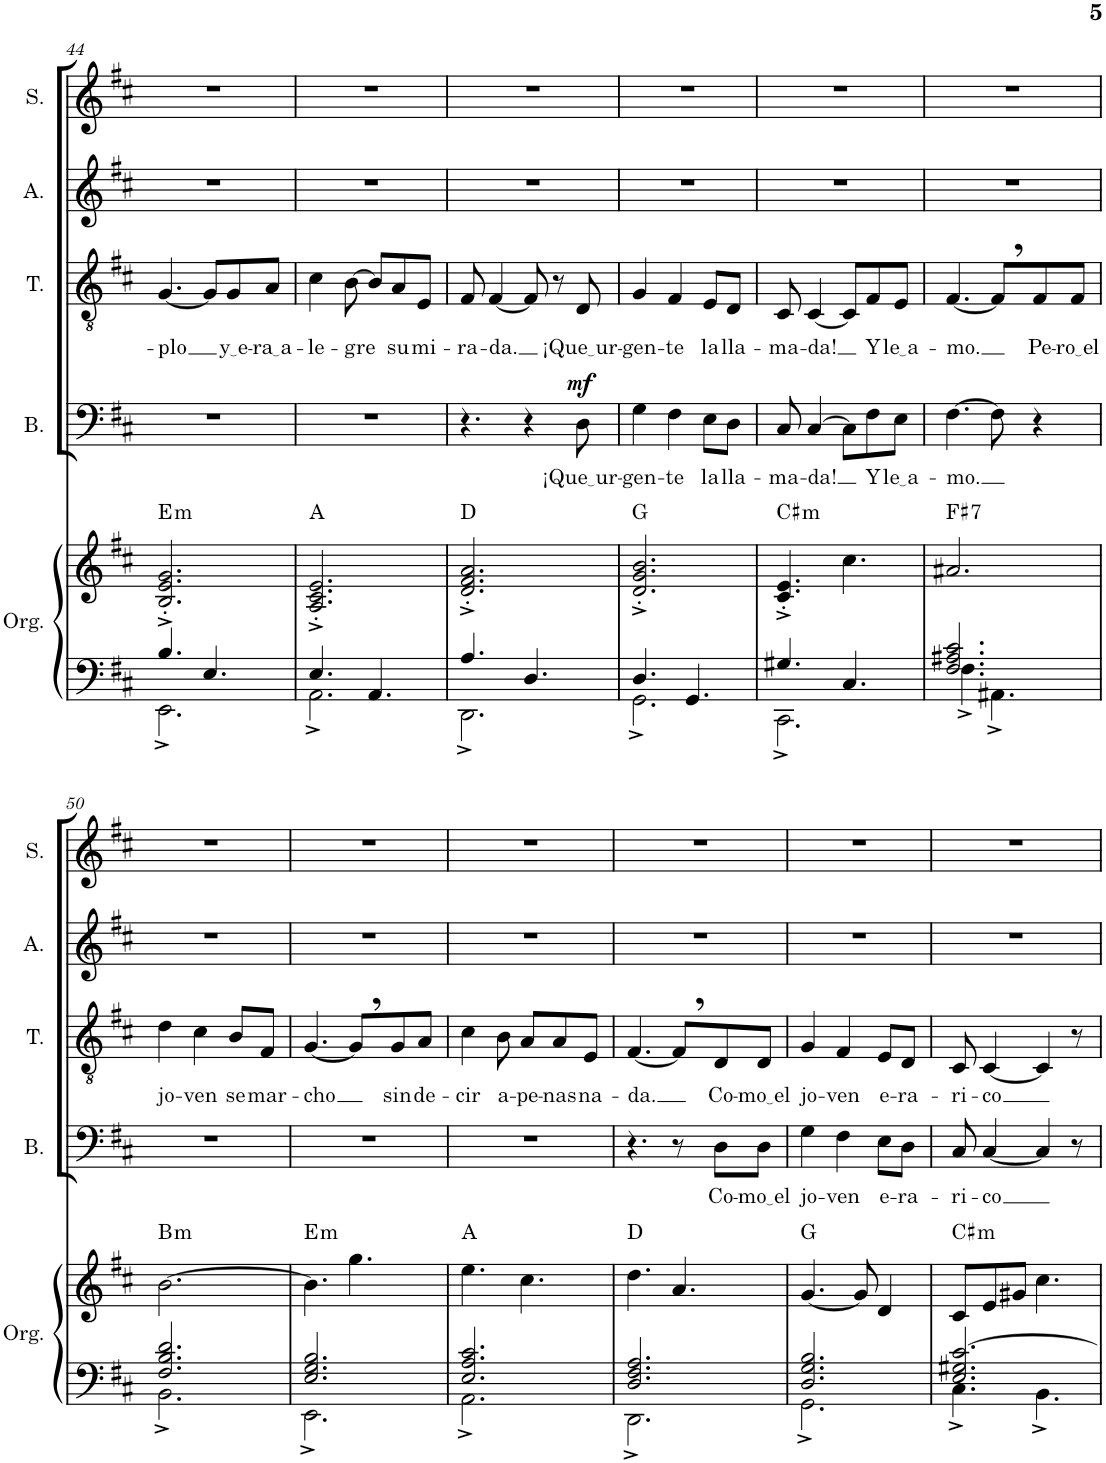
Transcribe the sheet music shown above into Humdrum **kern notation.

**kern	**kern	**harte	**kern	**text	**dynam	**kern	**text	**kern	**kern
*part5	*part5	*part5	*part4	*part4	*part4	*part3	*part3	*part2	*part1
*staff6	*staff5	*	*staff4	*staff4	*staff4	*staff3	*staff3	*staff2	*staff1
*I"Órgano	*	*	*I"Bajo	*	*	*I"Tenor	*	*I"Alto	*I"Soprano
*	*	*	*I'B.	*	*	*I'T.	*	*I'A.	*I'S.
!!LO:PB:g=z
*clefF4	*clefG2	*	*clefF4	*	*	*clefGv2	*	*clefG2	*clefG2
*k[f#c#]	*k[f#c#]	*	*k[f#c#]	*	*	*k[f#c#]	*	*k[f#c#]	*k[f#c#]
*M6/8	*M6/8	*	*M6/8	*	*	*M6/8	*	*M6/8	*M6/8
=44	=44	=44	=44	=44	=44	=44	=44	=44	=44
*^	*	*	*	*	*	*	*	*	*
!	!	!	!LO:H:kt=m	!	!	!	!	!LO:LY:b	!	!
4.B/	2.EE^\	2.B/'^ 2.e/'^ 2.g/'^	E:min	2.r	.	.	[4.G/	-plo	2.r	2.r
4.E/	.	.	.	.	.	.	8G/L]	.	.	.
!	!	!	!	!	!	!	!	!LO:LY:b	!	!
.	.	.	.	.	.	.	8G/	y e	.	.
!	!	!	!	!	!	!	!	!LO:LY:b	!	!
.	.	.	.	.	.	.	8A/J	ra a	.	.
=45	=45	=45	=45	=45	=45	=45	=45	=45	=45	=45
!	!	!	!	!	!	!	!	!LO:LY:b	!	!
4.E/	2.AA^\	2.A/'^ 2.c#/'^ 2.e/'^	A:maj	2.r	.	.	4c#\	-le-	2.r	2.r
!	!	!	!	!	!	!	!	!LO:LY:b	!	!
.	.	.	.	.	.	.	[8B\	-gre	.	.
4.AA/	.	.	.	.	.	.	8B/L]	.	.	.
!	!	!	!	!	!	!	!	!LO:LY:b	!	!
.	.	.	.	.	.	.	8A/	su	.	.
!	!	!	!	!	!	!	!	!LO:LY:b	!	!
.	.	.	.	.	.	.	8E/J	mi-	.	.
=46	=46	=46	=46	=46	=46	=46	=46	=46	=46	=46
!	!	!	!	!	!	!	!	!LO:LY:b	!	!
4.A/	2.DD^\	2.d/'^ 2.f#/'^ 2.a/'^	D:maj	4.r	.	.	8F#/	-ra-	2.r	2.r
!	!	!	!	!	!	!	!	!LO:LY:b	!	!
.	.	.	.	.	.	.	[4F#/	-da.	.	.
4.D/	.	.	.	4r	.	.	8F#/]	.	.	.
.	.	.	.	.	.	.	8r	.	.	.
!	!	!	!	!	!LO:LY:b	!LO:DY:a	!	!LO:LY:b	!	!
.	.	.	.	8D\	¡Que ur	mf	8D/	¡Que ur	.	.
=47	=47	=47	=47	=47	=47	=47	=47	=47	=47	=47
!	!	!	!	!	!LO:LY:b	!	!	!LO:LY:b	!	!
4.D/	2.GG^\	2.d/'^ 2.g/'^ 2.b/'^	G:maj	4G\	-gen-	.	4G/	-gen-	2.r	2.r
!	!	!	!	!	!LO:LY:b	!	!	!LO:LY:b	!	!
.	.	.	.	4F#\	-te	.	4F#/	-te	.	.
4.GG/	.	.	.	.	.	.	.	.	.	.
!	!	!	!	!	!LO:LY:b	!	!	!LO:LY:b	!	!
.	.	.	.	8E\L	la	.	8E/L	la	.	.
!	!	!	!	!	!LO:LY:b	!	!	!LO:LY:b	!	!
.	.	.	.	8D\J	lla-	.	8D/J	lla-	.	.
=48	=48	=48	=48	=48	=48	=48	=48	=48	=48	=48
!	!	!	!LO:H:kt=m	!	!LO:LY:b	!	!	!LO:LY:b	!	!
4.G#X/	2.CC#^\	4.c#/^' 4.e/^'	C#:min	8C#/	-ma-	.	8C#/	-ma-	2.r	2.r
!	!	!	!	!	!LO:LY:b	!	!	!LO:LY:b	!	!
.	.	.	.	[4C#/	-da!	.	[4C#/	-da!	.	.
4.C#/	.	4.cc#\	.	8C#\L]	.	.	8C#/L]	.	.	.
!	!	!	!	!	!LO:LY:b	!	!	!LO:LY:b	!	!
.	.	.	.	8F#\	Y	.	8F#/	Y	.	.
!	!	!	!	!	!LO:LY:b	!	!	!LO:LY:b	!	!
.	.	.	.	8E\J	le a	.	8E/J	le a	.	.
=49	=49	=49	=49	=49	=49	=49	=49	=49	=49	=49
!	!	!	!LO:H:kt=7	!	!LO:LY:b	!	!	!LO:LY:b	!	!
2.F#/ 2.A#X/ 2.c#/	4.F#^\	2.a#X/	F#:7	[4.F#\	-mo.	.	[4.F#/	-mo.	2.r	2.r
.	4.AA#X^\	.	.	8F#\]	.	.	8F#,/L]	.	.	.
!	!	!	!	!	!	!	!	!LO:LY:b	!	!
.	.	.	.	4r	.	.	8F#/	Pe-	.	.
!	!	!	!	!	!	!	!	!LO:LY:b	!	!
.	.	.	.	.	.	.	8F#/J	ro el	.	.
!!LO:LB:g=z
=50	=50	=50	=50	=50	=50	=50	=50	=50	=50	=50
!	!	!	!LO:H:kt=m	!	!	!	!	!LO:LY:b	!	!
2.F#/ 2.B/ 2.d/	2.BB^\	[2.b\	B:min	2.r	.	.	4d\	jo-	2.r	2.r
!	!	!	!	!	!	!	!	!LO:LY:b	!	!
.	.	.	.	.	.	.	4c#\	-ven	.	.
!	!	!	!	!	!	!	!	!LO:LY:b	!	!
.	.	.	.	.	.	.	8B/L	se	.	.
!	!	!	!	!	!	!	!	!LO:LY:b	!	!
.	.	.	.	.	.	.	8F#/J	mar-	.	.
=51	=51	=51	=51	=51	=51	=51	=51	=51	=51	=51
!	!	!	!LO:H:kt=m	!	!	!	!	!LO:LY:b	!	!
2.E/ 2.G/ 2.B/	2.EE^\	4.b\]	E:min	2.r	.	.	[4.G/	-cho	2.r	2.r
.	.	4.gg\	.	.	.	.	8G,/L]	.	.	.
!	!	!	!	!	!	!	!	!LO:LY:b	!	!
.	.	.	.	.	.	.	8G/	sin	.	.
!	!	!	!	!	!	!	!	!LO:LY:b	!	!
.	.	.	.	.	.	.	8A/J	de-	.	.
=52	=52	=52	=52	=52	=52	=52	=52	=52	=52	=52
!	!	!	!	!	!	!	!	!LO:LY:b	!	!
2.E/ 2.A/ 2.c#/	2.AA^\	4.ee\	A:maj	2.r	.	.	4c#\	-cir	2.r	2.r
!	!	!	!	!	!	!	!	!LO:LY:b	!	!
.	.	.	.	.	.	.	8B\	a-	.	.
!	!	!	!	!	!	!	!	!LO:LY:b	!	!
.	.	4.cc#\	.	.	.	.	8A/L	-pe-	.	.
!	!	!	!	!	!	!	!	!LO:LY:b	!	!
.	.	.	.	.	.	.	8A/	-nas	.	.
!	!	!	!	!	!	!	!	!LO:LY:b	!	!
.	.	.	.	.	.	.	8E/J	na-	.	.
=53	=53	=53	=53	=53	=53	=53	=53	=53	=53	=53
!	!	!	!	!	!	!	!	!LO:LY:b	!	!
2.D/ 2.F#/ 2.A/	2.DD^\	4.dd\	D:maj	4.r	.	.	[4.F#/	-da.	2.r	2.r
.	.	4.a/	.	8r	.	.	8F#,/L]	.	.	.
!	!	!	!	!	!LO:LY:b	!	!	!LO:LY:b	!	!
.	.	.	.	8D\L	Co-	.	8D/	Co-	.	.
!	!	!	!	!	!LO:LY:b	!	!	!LO:LY:b	!	!
.	.	.	.	8D\J	mo el	.	8D/J	mo el	.	.
=54	=54	=54	=54	=54	=54	=54	=54	=54	=54	=54
!	!	!	!	!	!LO:LY:b	!	!	!LO:LY:b	!	!
2.D/ 2.G/ 2.B/	2.GG^\	[4.g/	G:maj	4G\	jo-	.	4G/	jo-	2.r	2.r
!	!	!	!	!	!LO:LY:b	!	!	!LO:LY:b	!	!
.	.	.	.	4F#\	-ven	.	4F#/	-ven	.	.
.	.	8g/]	.	.	.	.	.	.	.	.
!	!	!	!	!	!LO:LY:b	!	!	!LO:LY:b	!	!
.	.	4d/	.	8E\L	e-	.	8E/L	e-	.	.
!	!	!	!	!	!LO:LY:b	!	!	!LO:LY:b	!	!
.	.	.	.	8D\J	-ra-	.	8D/J	-ra-	.	.
=55	=55	=55	=55	=55	=55	=55	=55	=55	=55	=55
!	!	!	!LO:H:kt=m	!	!LO:LY:b	!	!	!LO:LY:b	!	!
2.E/ 2.G#X/ [2.c#/	4.C#^\	8c#/L	C#:min	8C#/	-ri-	.	8C#/	-ri-	2.r	2.r
!	!	!	!	!	!LO:LY:b	!	!	!LO:LY:b	!	!
.	.	8e/	.	[4C#/	-co	.	[4C#/	-co	.	.
.	.	8g#X/J	.	.	.	.	.	.	.	.
.	4.BB^\	4.cc#\	.	4C#/]	.	.	4C#/]	.	.	.
.	.	.	.	8r	.	.	8r	.	.	.
*v	*v	*	*	*	*	*	*	*	*	*
=	=	=	=	=	=	=	=	=	=
*-	*-	*-	*-	*-	*-	*-	*-	*-	*-
